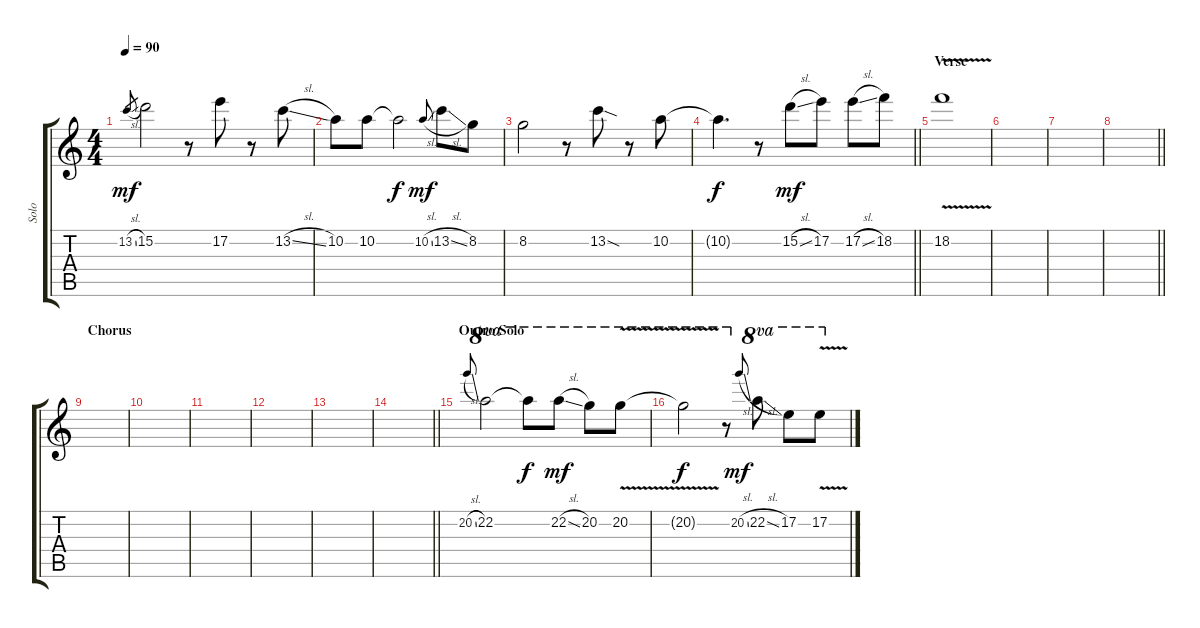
\track ("Solo" "Solo") {instrument electricguitarclean}
\staff {score tabs}
\tuning (E4 B3 G3 D3 A2 E2) {hide}
\ts (4 4)
\tempo 90
\clef g2
\ks c
13.2{sl}.8{gr dy mf} 15.2.2 r.8 17.2.8 r.8 13.2{sl}.8 |
10.2.8 10.2.8 10.2{t}.2{dy f} 10.2{sl}.8{gr onbeat dy mf} 13.2{sl}.8 8.2.8 |
8.2.2 r.8 13.2{sod}.8 r.8 10.2.8 |
\barLineRight lightlight
10.2{t}.4{d dy f} r.8 15.2{sl}.8{dy mf} 17.2.8 17.2{sl}.8 18.2.8 |
\section ("" "Verse")
18.2{v}.1 |
|
|
\barLineRight lightlight
|
\section ("" "Chorus")
|
|
|
|
|
\barLineRight lightlight
|
\section ("" "Outro Solo")
20.2{sl}.8{gr onbeat} 22.2.2{ot 8va} 22.2{t}.8{ot 8va dy f} 22.2{sl}.8{ot 8va dy mf} 20.2.8{ot 8va} 20.2{v}.8{ot 8va} |
20.2{t}.2{ot 8va dy f} r.8{ot 8va} 20.2{sl}.8{gr onbeat dy mf} 22.2{sl}.8{ot 8va} 17.2.8{ot 8va} 17.2{v}.8{ot 8va}
